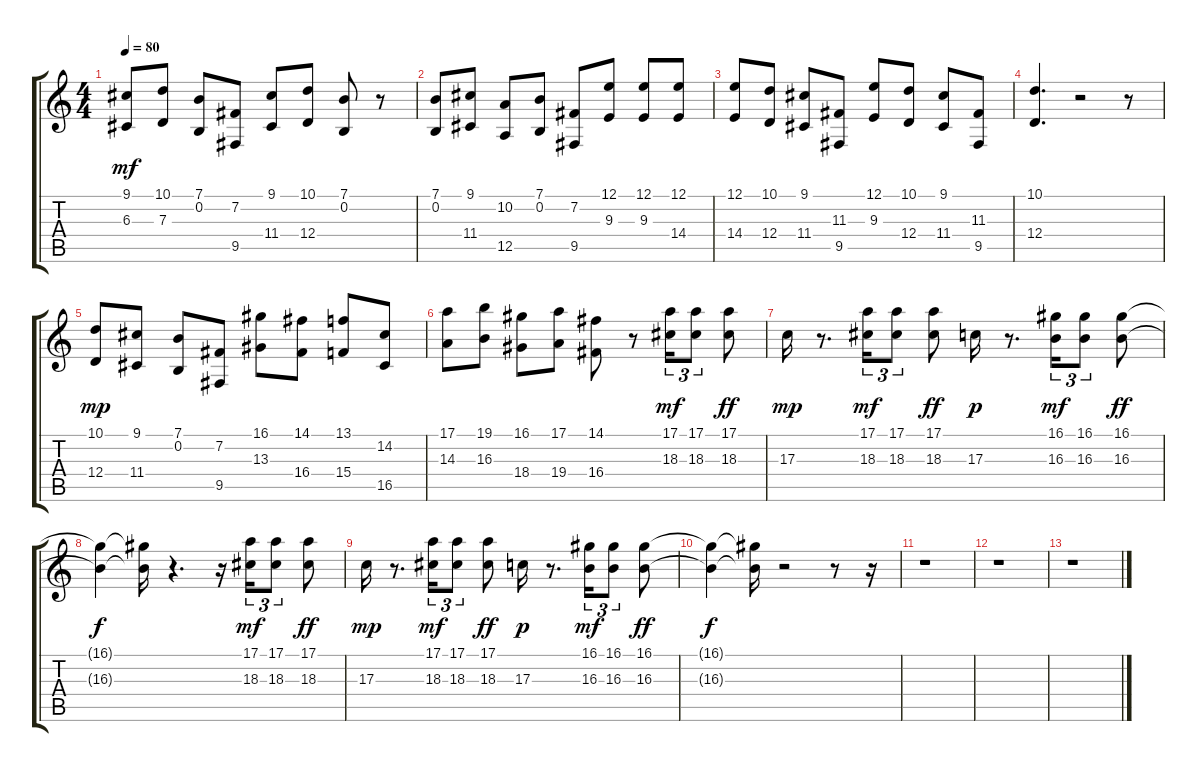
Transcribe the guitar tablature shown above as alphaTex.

\track "" {instrument lead8bassandlead}
\staff {score tabs}
\tuning (E4 B3 G3 D3 A2 E2) {hide}
\ts (4 4)
\tempo 80
\clef g2
\ks c
(9.1 6.3).8{dy mf} (10.1 7.3).8 (7.1 0.2).8 (7.2 9.5).8 (9.1 11.4).8 (10.1 12.4).8 (7.1 0.2).8 r.8 |
(7.1 0.2).8 (9.1 11.4).8 (10.2 12.5).8 (7.1 0.2).8 (7.2 9.5).8 (12.1 9.3).8 (12.1 9.3).8 (12.1 14.4).8 |
(12.1 14.4).8 (10.1 12.4).8 (9.1 11.4).8 (11.3 9.5).8 (12.1 9.3).8 (10.1 12.4).8 (9.1 11.4).8 (11.3 9.5).8 |
(10.1 12.4).4{d} r.2 r.8 |
(10.1 12.4).8{dy mp} (9.1 11.4).8 (7.1 0.2).8 (7.2 9.5).8 (16.1 13.3).8 (14.1 16.4).8 (13.1 15.4).8 (14.2 16.5).8 |
(17.1 14.3).8 (19.1 16.3).8 (16.1 18.4).8 (17.1 19.4).8 (14.1 16.4).8 r.8 (17.1 18.3).16{tu (3 2) dy mf} (17.1 18.3).8{tu (3 2)} (17.1 18.3).8{dy ff} |
17.3.16{dy mp} r.8{d} (17.1 18.3).16{tu (3 2) dy mf} (17.1 18.3).8{tu (3 2)} (17.1 18.3).8{dy ff} 17.3.16{dy p} r.8{d} (16.1 16.3).16{tu (3 2) dy mf} (16.1 16.3).8{tu (3 2)} (16.1 16.3).8{dy ff} |
(16.1{t} 16.3{t}).4{dy f} (16.1{t} 16.3{t}).16 r.4{d} r.16 (17.1 18.3).16{tu (3 2) dy mf} (17.1 18.3).8{tu (3 2)} (17.1 18.3).8{dy ff} |
17.3.16{dy mp} r.8{d} (17.1 18.3).16{tu (3 2) dy mf} (17.1 18.3).8{tu (3 2)} (17.1 18.3).8{dy ff} 17.3.16{dy p} r.8{d} (16.1 16.3).16{tu (3 2) dy mf} (16.1 16.3).8{tu (3 2)} (16.1 16.3).8{dy ff} |
(16.1{t} 16.3{t}).4{dy f} (16.1{t} 16.3{t}).16 r.2 r.8 r.16 |
r.1 |
r.1 |
r.1
